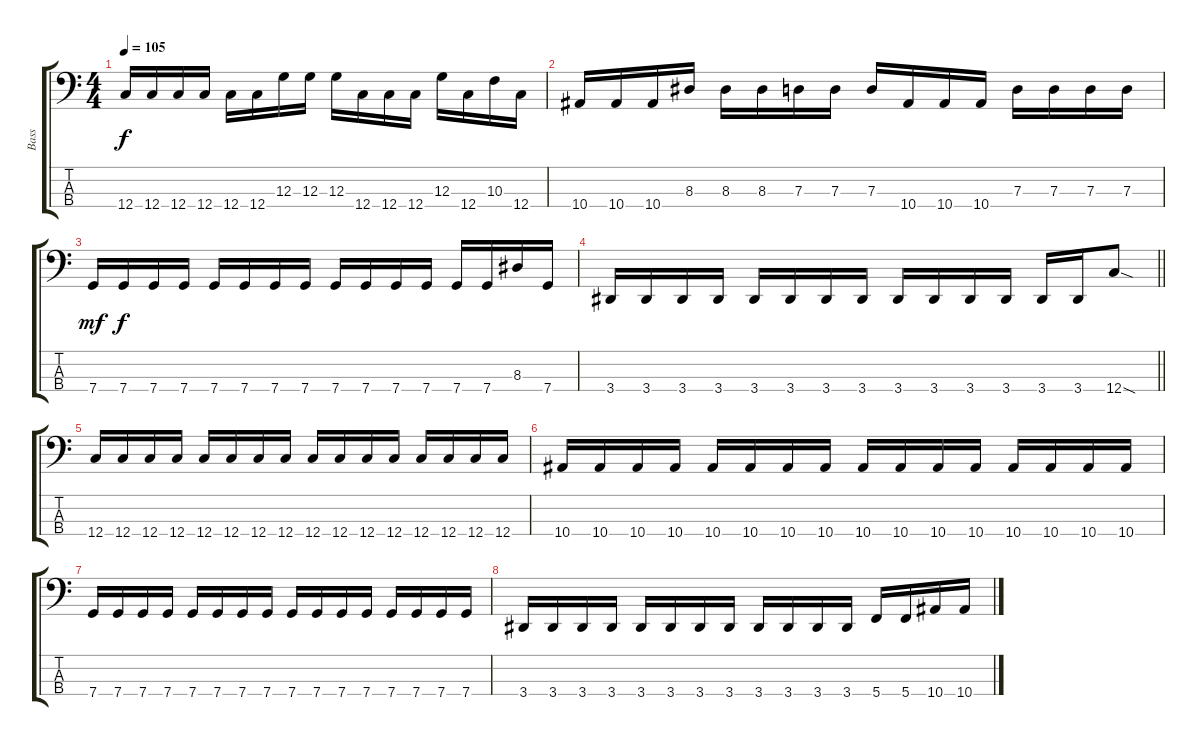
\track ("Bass" "Bass") {instrument electricbasspick}
\staff {score tabs}
\tuning (F2 C2 G1 C1) {hide}
\ts (4 4)
\section ("" "")
\tempo 105
\clef f4
\ks c
12.4.16{dy f} 12.4.16 12.4.16 12.4.16 12.4.16 12.4.16 12.3.16 12.3.16 12.3.16 12.4.16 12.4.16 12.4.16 12.3.16 12.4.16 10.3.16 12.4.16 |
10.4.16 10.4.16 10.4.16 8.3.16 8.3.16 8.3.16 7.3.16 7.3.16 7.3.16 10.4.16 10.4.16 10.4.16 7.3.16 7.3.16 7.3.16 7.3.16 |
7.4.16{dy mf} 7.4.16{dy f} 7.4.16 7.4.16 7.4.16 7.4.16 7.4.16 7.4.16 7.4.16 7.4.16 7.4.16 7.4.16 7.4.16 7.4.16 8.3.16 7.4.16 |
\barLineRight lightlight
3.4.16 3.4.16 3.4.16 3.4.16 3.4.16 3.4.16 3.4.16 3.4.16 3.4.16 3.4.16 3.4.16 3.4.16 3.4.16 3.4.16 12.4{sod}.8 |
\section ("" "")
12.4.16 12.4.16 12.4.16 12.4.16 12.4.16 12.4.16 12.4.16 12.4.16 12.4.16 12.4.16 12.4.16 12.4.16 12.4.16 12.4.16 12.4.16 12.4.16 |
10.4.16 10.4.16 10.4.16 10.4.16 10.4.16 10.4.16 10.4.16 10.4.16 10.4.16 10.4.16 10.4.16 10.4.16 10.4.16 10.4.16 10.4.16 10.4.16 |
7.4.16 7.4.16 7.4.16 7.4.16 7.4.16 7.4.16 7.4.16 7.4.16 7.4.16 7.4.16 7.4.16 7.4.16 7.4.16 7.4.16 7.4.16 7.4.16 |
3.4.16 3.4.16 3.4.16 3.4.16 3.4.16 3.4.16 3.4.16 3.4.16 3.4.16 3.4.16 3.4.16 3.4.16 5.4.16 5.4.16 10.4.16 10.4.16
